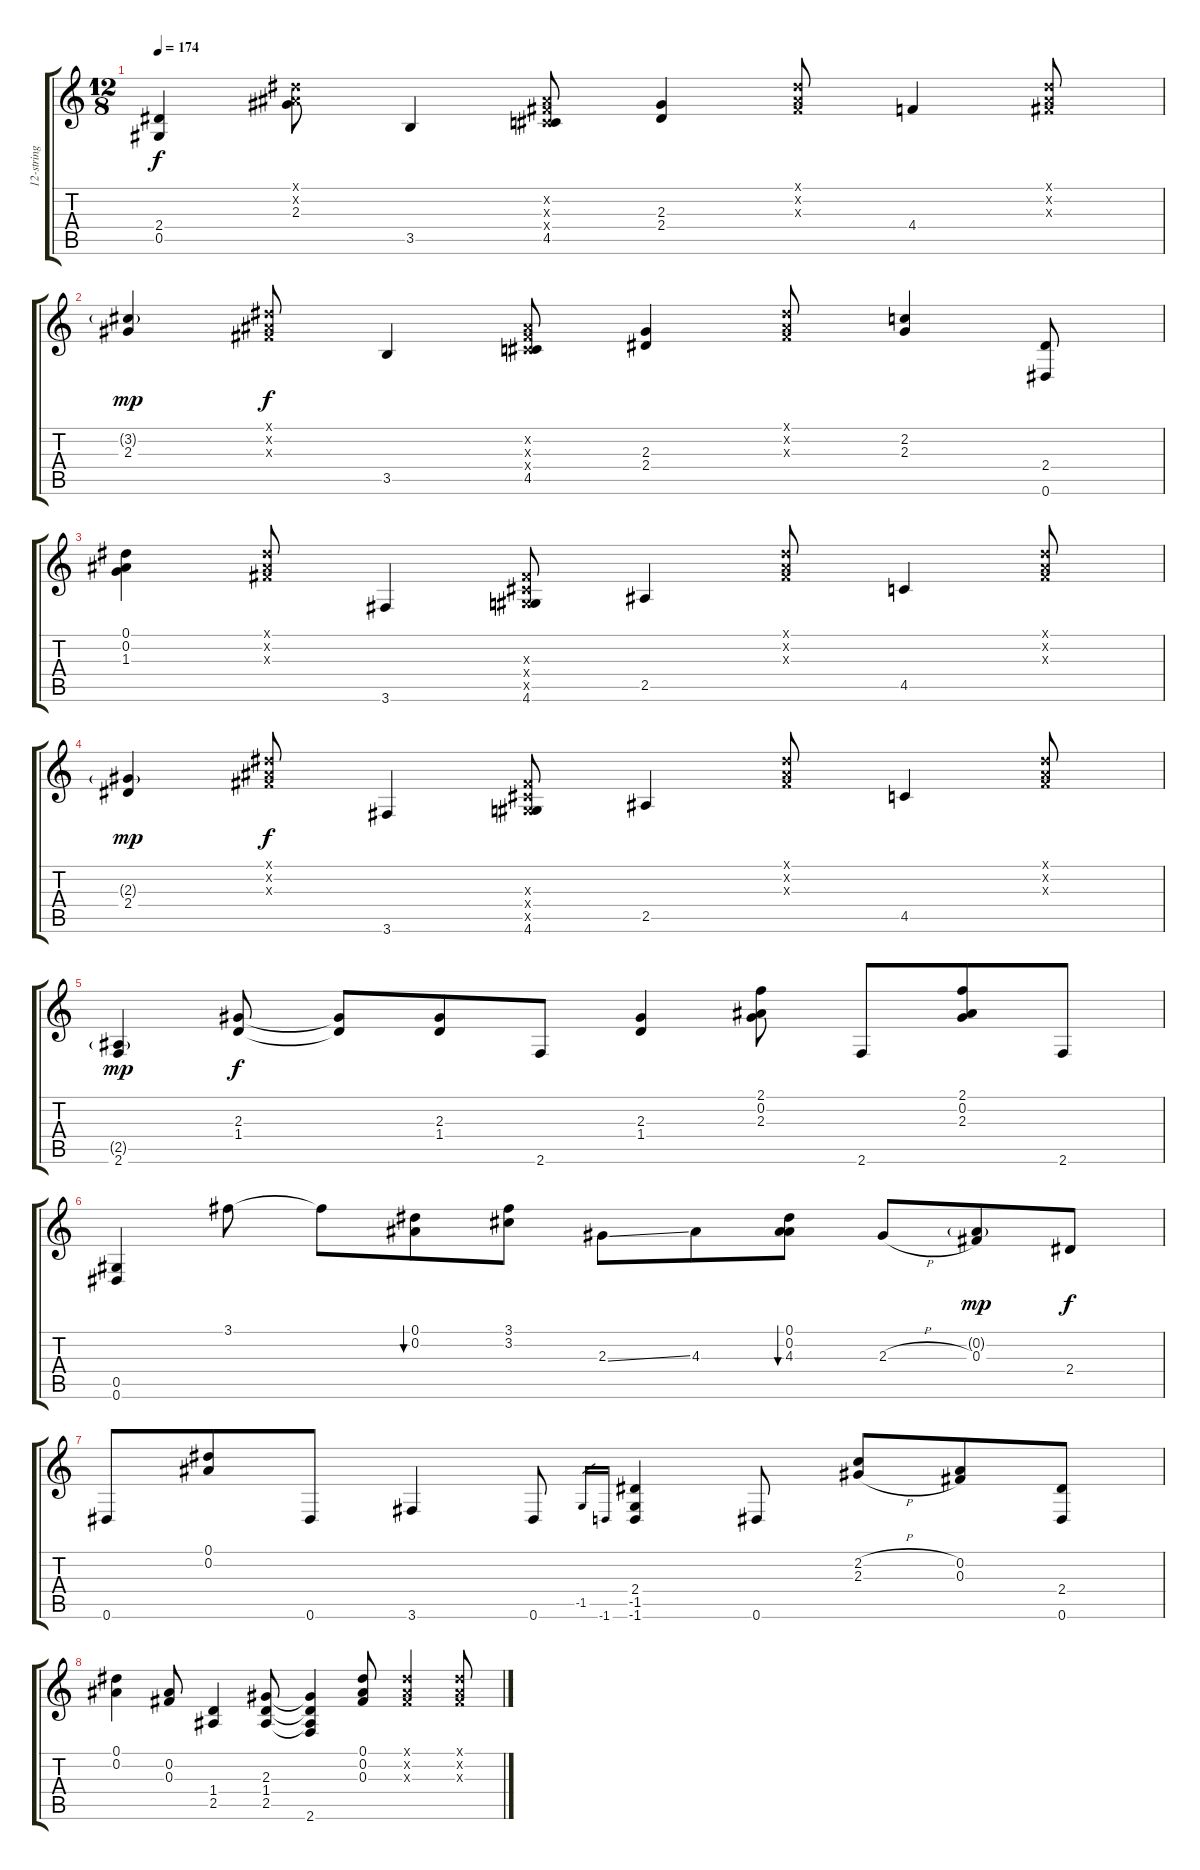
\track ("12-string Ac." "12-string ") {instrument acousticguitarsteel}
\staff {score tabs}
\tuning (Eb4 Bb3 Gb3 Db3 Ab2 Eb2) {hide}
\ts (12 8)
\tempo 174
\clef g2
\ks c
(2.4 0.5).4{dy f} (0.1{x} 0.2{x} 2.3).8 3.5.4 (0.2{x} 0.3{x} 0.4{x} 4.5).8 (2.3 2.4).4 (0.1{x} 0.2{x} 0.3{x}).8 4.4.4 (0.1{x} 0.2{x} 0.3{x}).8 |
(3.2{g} 2.3).4{dy mp} (0.1{x} 0.2{x} 0.3{x}).8{dy f} 3.5.4 (0.2{x} 0.3{x} 0.4{x} 4.5).8 (2.3 2.4).4 (0.1{x} 0.2{x} 0.3{x}).8 (2.2 2.3).4 (2.4 0.6).8 |
(0.1 0.2 1.3).4 (0.1{x} 0.2{x} 0.3{x}).8 3.6.4 (0.3{x} 0.4{x} 0.5{x} 4.6).8 2.5.4 (0.1{x} 0.2{x} 0.3{x}).8 4.5.4 (0.1{x} 0.2{x} 0.3{x}).8 |
(2.3{g} 2.4).4{dy mp} (0.1{x} 0.2{x} 0.3{x}).8{dy f} 3.6.4 (0.3{x} 0.4{x} 0.5{x} 4.6).8 2.5.4 (0.1{x} 0.2{x} 0.3{x}).8 4.5.4 (0.1{x} 0.2{x} 0.3{x}).8 |
(2.5{g} 2.6).4{dy mp} (2.3 1.4).8{dy f} (2.3{t} 1.4{t}).8 (2.3 1.4).8 2.6.8 (2.3 1.4).4 (2.1 0.2 2.3).8 2.6.8 (2.1 0.2 2.3).8 2.6.8 |
(0.5 0.6).4 3.1.8 3.1{t}.8 (0.1 0.2).8{bu 60} (3.1 3.2).8 2.3{ss}.8 4.3.8 (0.1 0.2 4.3).8{bu 60} 2.3{h}.8 (0.2{g} 0.3).8{dy mp} 2.4.8{dy f} |
0.6.8 (0.1 0.2).8 0.6.8 3.6.4 0.6.8 -1.5.16{gr} -1.6.16{gr} (2.4 -1.5 -1.6).4 0.6.8 (2.2{h} 2.3{h}).8 (0.2 0.3).8 (2.4 0.6).8 |
(0.1 0.2).4 (0.2 0.3).8 (1.4 2.5).4 (2.3 1.4 2.5).8 (2.3{t} 1.4{t} 2.5{t} 2.6).4 (0.1 0.2 0.3).8 (0.1{x} 0.2{x} 0.3{x}).4 (0.1{x} 0.2{x} 0.3{x}).8
